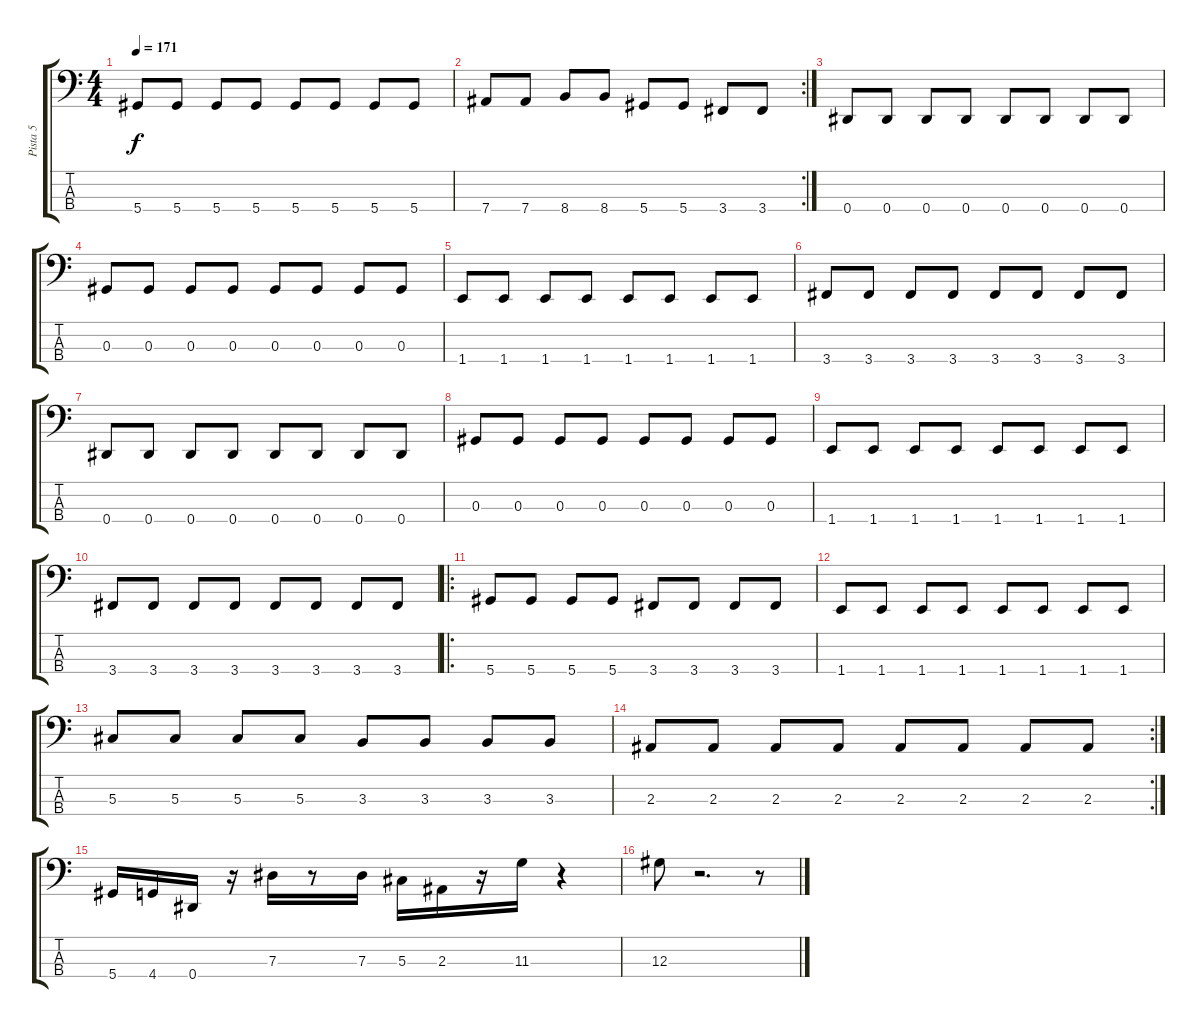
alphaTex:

\track ("Pista 5" "Pista 5") {instrument electricbasspick}
\staff {score tabs}
\tuning (Gb2 Db2 Ab1 Eb1) {hide}
\ts (4 4)
\tempo 171
\clef f4
\ks c
5.4.8{dy f} 5.4.8 5.4.8 5.4.8 5.4.8 5.4.8 5.4.8 5.4.8 |
\rc 2
7.4.8 7.4.8 8.4.8 8.4.8 5.4.8 5.4.8 3.4.8 3.4.8 |
0.4.8 0.4.8 0.4.8 0.4.8 0.4.8 0.4.8 0.4.8 0.4.8 |
0.3.8 0.3.8 0.3.8 0.3.8 0.3.8 0.3.8 0.3.8 0.3.8 |
1.4.8 1.4.8 1.4.8 1.4.8 1.4.8 1.4.8 1.4.8 1.4.8 |
3.4.8 3.4.8 3.4.8 3.4.8 3.4.8 3.4.8 3.4.8 3.4.8 |
0.4.8 0.4.8 0.4.8 0.4.8 0.4.8 0.4.8 0.4.8 0.4.8 |
0.3.8 0.3.8 0.3.8 0.3.8 0.3.8 0.3.8 0.3.8 0.3.8 |
1.4.8 1.4.8 1.4.8 1.4.8 1.4.8 1.4.8 1.4.8 1.4.8 |
3.4.8 3.4.8 3.4.8 3.4.8 3.4.8 3.4.8 3.4.8 3.4.8 |
\ro
5.4.8 5.4.8 5.4.8 5.4.8 3.4.8 3.4.8 3.4.8 3.4.8 |
1.4.8 1.4.8 1.4.8 1.4.8 1.4.8 1.4.8 1.4.8 1.4.8 |
5.3.8 5.3.8 5.3.8 5.3.8 3.3.8 3.3.8 3.3.8 3.3.8 |
\rc 2
2.3.8 2.3.8 2.3.8 2.3.8 2.3.8 2.3.8 2.3.8 2.3.8 |
5.4.16 4.4.16 0.4.16 r.16 7.3.16 r.8 7.3.16 5.3.16 2.3.16 r.16 11.3.16 r.4 |
12.3.8 r.2{d} r.8
